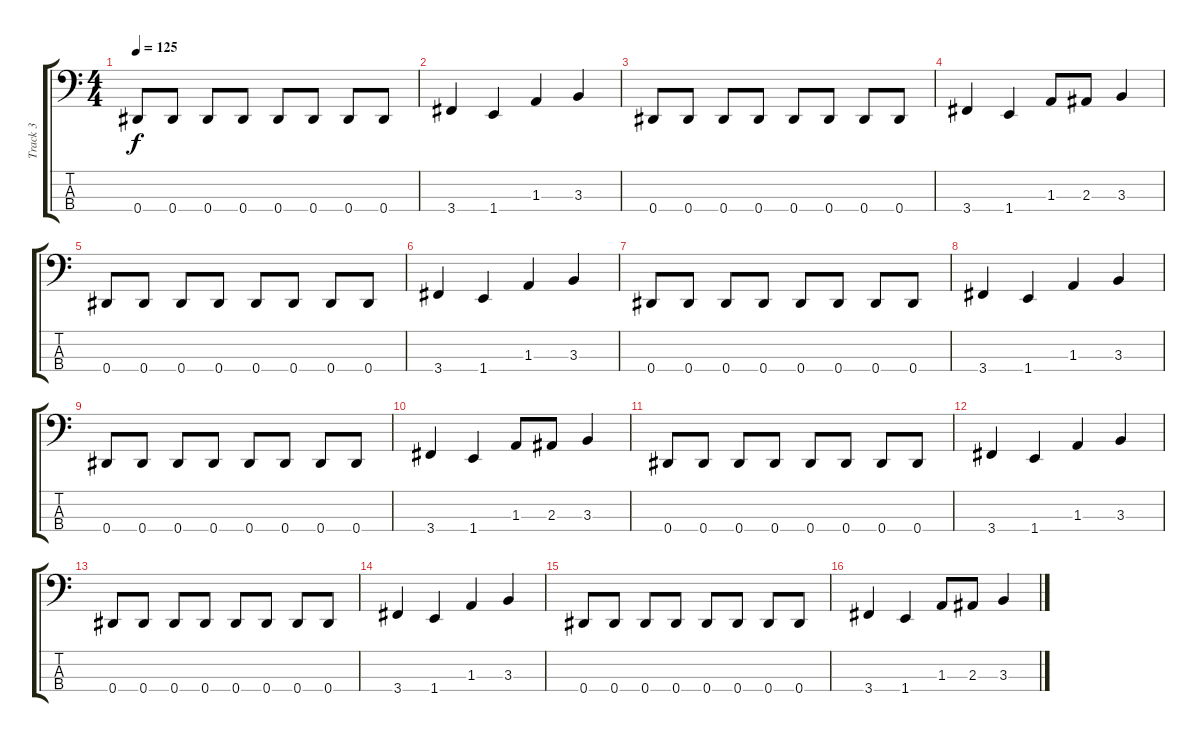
\track ("Track 3" "Track 3") {instrument electricbassfinger}
\staff {score tabs}
\tuning (Gb2 Db2 Ab1 Eb1) {hide}
\ts (4 4)
\tempo 125
\clef f4
\ks c
0.4.8{dy f} 0.4.8 0.4.8 0.4.8 0.4.8 0.4.8 0.4.8 0.4.8 |
3.4.4 1.4.4 1.3.4 3.3.4 |
0.4.8 0.4.8 0.4.8 0.4.8 0.4.8 0.4.8 0.4.8 0.4.8 |
3.4.4 1.4.4 1.3.8 2.3.8 3.3.4 |
0.4.8 0.4.8 0.4.8 0.4.8 0.4.8 0.4.8 0.4.8 0.4.8 |
3.4.4 1.4.4 1.3.4 3.3.4 |
0.4.8 0.4.8 0.4.8 0.4.8 0.4.8 0.4.8 0.4.8 0.4.8 |
3.4.4 1.4.4 1.3.4 3.3.4 |
0.4.8 0.4.8 0.4.8 0.4.8 0.4.8 0.4.8 0.4.8 0.4.8 |
3.4.4 1.4.4 1.3.8 2.3.8 3.3.4 |
0.4.8 0.4.8 0.4.8 0.4.8 0.4.8 0.4.8 0.4.8 0.4.8 |
3.4.4 1.4.4 1.3.4 3.3.4 |
0.4.8 0.4.8 0.4.8 0.4.8 0.4.8 0.4.8 0.4.8 0.4.8 |
3.4.4 1.4.4 1.3.4 3.3.4 |
0.4.8 0.4.8 0.4.8 0.4.8 0.4.8 0.4.8 0.4.8 0.4.8 |
3.4.4 1.4.4 1.3.8 2.3.8 3.3.4
